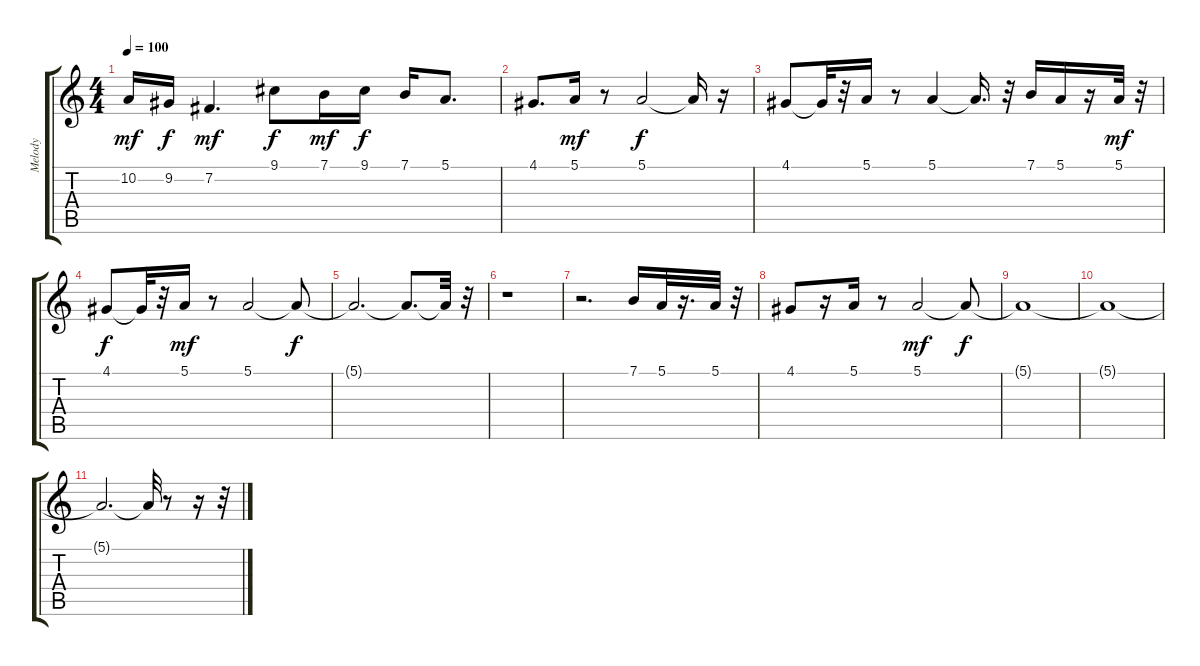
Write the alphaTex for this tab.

\track ("Melody" "Melody") {instrument pad7halo}
\staff {score tabs}
\tuning (E4 B3 G3 D3 A2 E2) {hide}
\ts (4 4)
\tempo 100
\clef g2
\ks c
10.2.16{dy mf} 9.2.16{dy f} 7.2.4{d dy mf} 9.1.8{dy f} 7.1.16{dy mf} 9.1.16{dy f} 7.1.16 5.1.8{d} |
4.1.8{d} 5.1.16{dy mf} r.8 5.1.2{dy f} 5.1{t}.16 r.16 |
4.1.8 4.1{t}.32 r.32 5.1.16 r.8 5.1.4 5.1{t}.16{d} r.32 7.1.16 5.1.16 r.16 5.1.32{dy mf} r.32 |
4.1.8{dy f} 4.1{t}.32 r.32 5.1.16{dy mf} r.8 5.1.2 5.1{t}.8{dy f} |
5.1{t}.2{d} 5.1{t}.8{d} 5.1{t}.32 r.32 |
r.1 |
r.2{d} 7.1.16 5.1.32 r.16{d} 5.1.32 r.32 |
4.1.8 r.16 5.1.16 r.8 5.1.2{dy mf} 5.1{t}.8{dy f} |
5.1{t}.1 |
5.1{t}.1 |
5.1{t}.2{d} 5.1{t}.32 r.8 r.16 r.32
